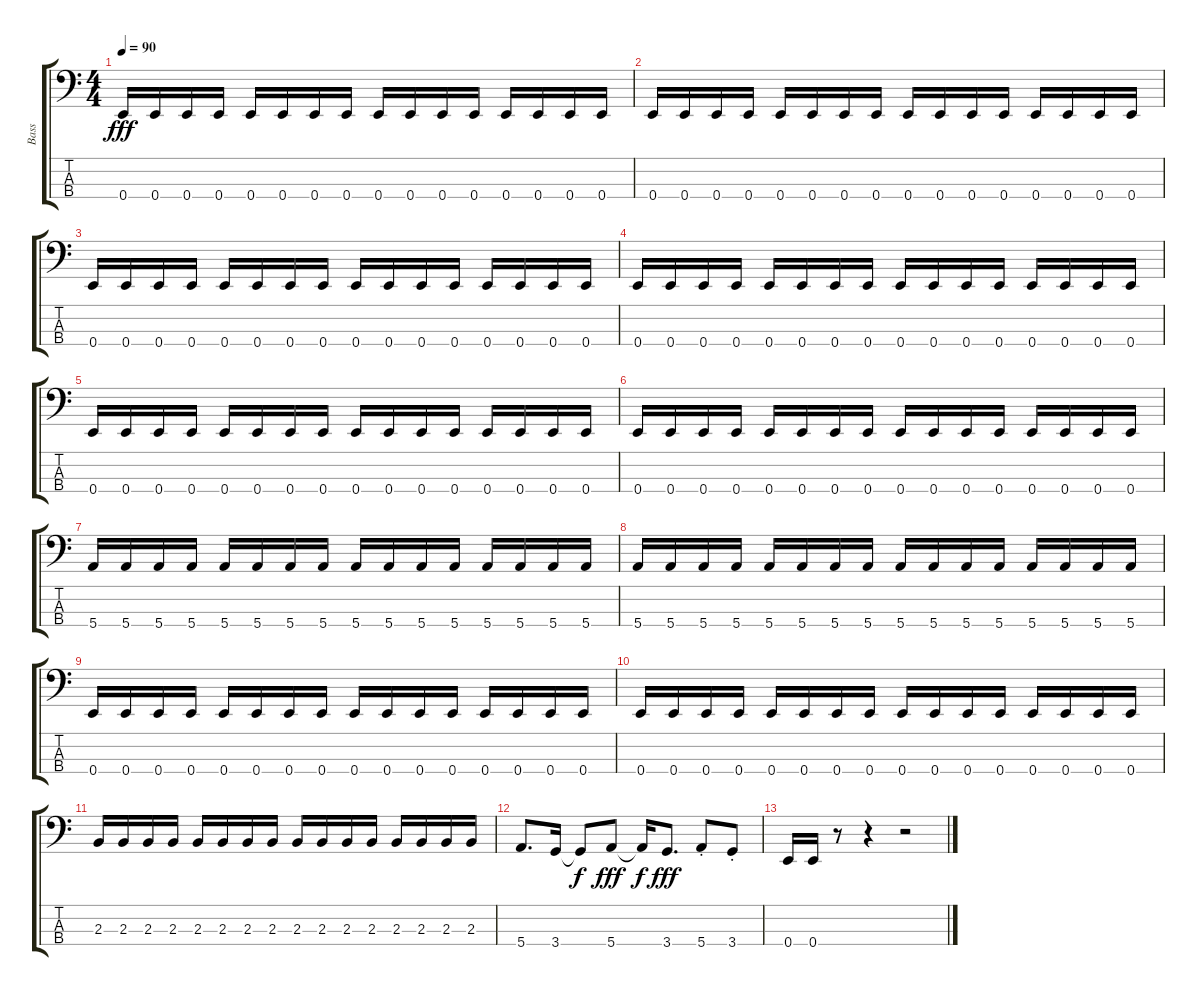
\track ("Bass" "Bass") {instrument electricbasspick}
\staff {score tabs}
\tuning (G2 D2 A1 E1) {hide}
\ts (4 4)
\tempo 90
\clef f4
\ks c
0.4.16{dy fff} 0.4.16 0.4.16 0.4.16 0.4.16 0.4.16 0.4.16 0.4.16 0.4.16 0.4.16 0.4.16 0.4.16 0.4.16 0.4.16 0.4.16 0.4.16 |
0.4.16 0.4.16 0.4.16 0.4.16 0.4.16 0.4.16 0.4.16 0.4.16 0.4.16 0.4.16 0.4.16 0.4.16 0.4.16 0.4.16 0.4.16 0.4.16 |
0.4.16 0.4.16 0.4.16 0.4.16 0.4.16 0.4.16 0.4.16 0.4.16 0.4.16 0.4.16 0.4.16 0.4.16 0.4.16 0.4.16 0.4.16 0.4.16 |
0.4.16 0.4.16 0.4.16 0.4.16 0.4.16 0.4.16 0.4.16 0.4.16 0.4.16 0.4.16 0.4.16 0.4.16 0.4.16 0.4.16 0.4.16 0.4.16 |
0.4.16 0.4.16 0.4.16 0.4.16 0.4.16 0.4.16 0.4.16 0.4.16 0.4.16 0.4.16 0.4.16 0.4.16 0.4.16 0.4.16 0.4.16 0.4.16 |
0.4.16 0.4.16 0.4.16 0.4.16 0.4.16 0.4.16 0.4.16 0.4.16 0.4.16 0.4.16 0.4.16 0.4.16 0.4.16 0.4.16 0.4.16 0.4.16 |
5.4.16 5.4.16 5.4.16 5.4.16 5.4.16 5.4.16 5.4.16 5.4.16 5.4.16 5.4.16 5.4.16 5.4.16 5.4.16 5.4.16 5.4.16 5.4.16 |
5.4.16 5.4.16 5.4.16 5.4.16 5.4.16 5.4.16 5.4.16 5.4.16 5.4.16 5.4.16 5.4.16 5.4.16 5.4.16 5.4.16 5.4.16 5.4.16 |
0.4.16 0.4.16 0.4.16 0.4.16 0.4.16 0.4.16 0.4.16 0.4.16 0.4.16 0.4.16 0.4.16 0.4.16 0.4.16 0.4.16 0.4.16 0.4.16 |
0.4.16 0.4.16 0.4.16 0.4.16 0.4.16 0.4.16 0.4.16 0.4.16 0.4.16 0.4.16 0.4.16 0.4.16 0.4.16 0.4.16 0.4.16 0.4.16 |
2.3.16 2.3.16 2.3.16 2.3.16 2.3.16 2.3.16 2.3.16 2.3.16 2.3.16 2.3.16 2.3.16 2.3.16 2.3.16 2.3.16 2.3.16 2.3.16 |
5.4.8{d} 3.4.16 3.4{t}.8{dy f} 5.4.8{dy fff} 5.4{t}.16{dy f} 3.4.8{d dy fff} 5.4{st}.8 3.4{st}.8 |
0.4.16 0.4.16 r.8 r.4 r.2
